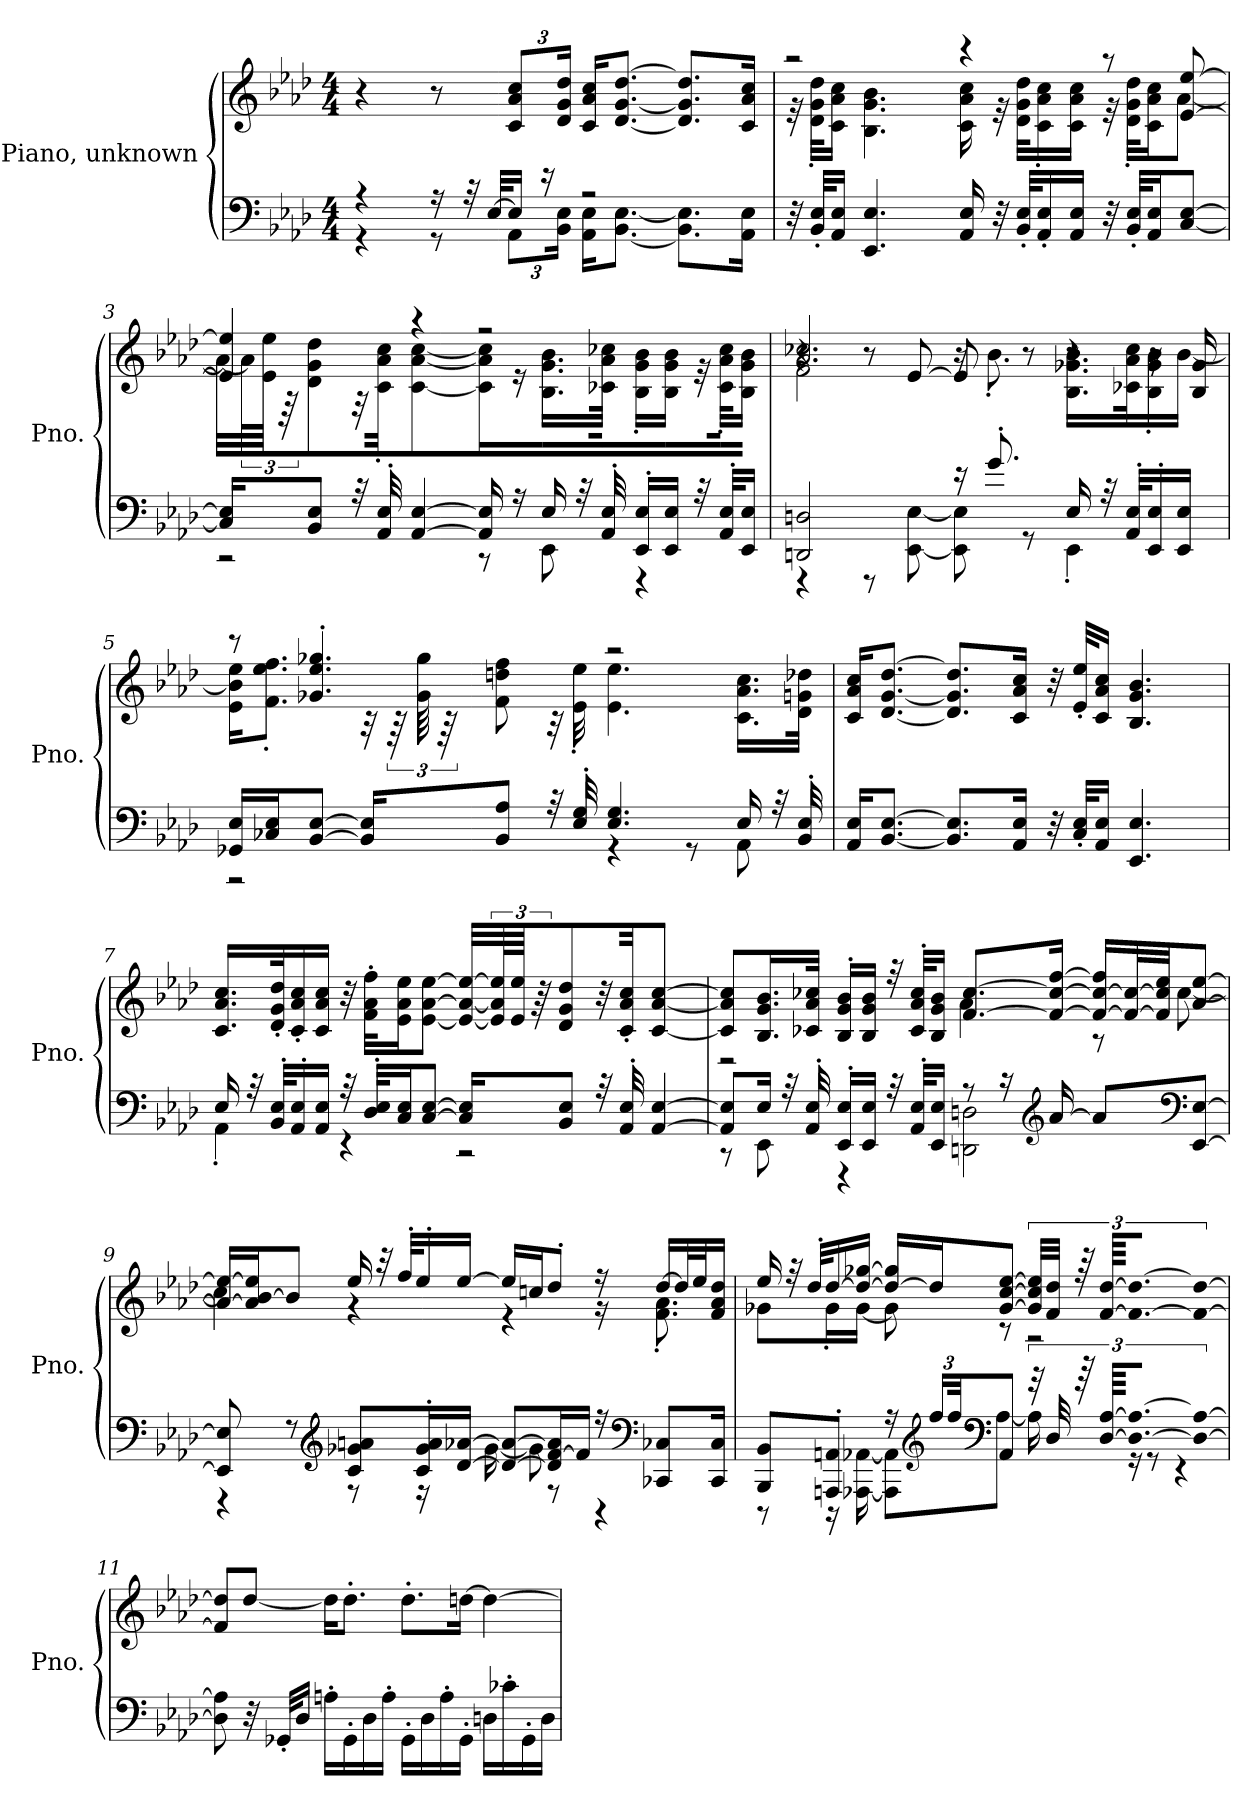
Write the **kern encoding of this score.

**kern	**kern
*part1	*part1
*staff2	*staff1
*I"Piano, unknown	*
*I'Pno.	*
*clefF4	*clefG2
*k[b-e-a-d-]	*k[b-e-a-d-]
*M4/4	*M4/4
*MM120	*MM120
=1	=1
*^	*
4r	4r	4r
16r	8r	8r
32r	.	.
[32E-/KLL	.	.
*	*Xbrackettup	*Xbrackettup
16E-/JJ]	12AA-\L	12c/ 12a-/ 12cc/L
16r	.	.
.	24BB-\ 24E-\Jk	24d-/ 24g/ 24dd-/Jk
2r	16AA-\ 16E-\KL	16c/ 16a-/ 16cc/KL
.	[8.BB-\ [8.E-\J	[8.d-/ [8.g/ [8.dd-/J
.	8.BB-\] 8.E-\]L	8.d-/] 8.g/] 8.dd-/]L
.	16AA-\ 16E-\Jk	16c/ 16a-/ 16cc/Jk
*v	*v	*
=2	=2
*	*^
32r	2r	32r
32BB-/' 32E-/'KLL	.	32d-\' 32g\' 32dd-\'KLL
16AA-/ 16E-/JJ	.	16c\ 16a-\ 16cc\JJ
4.EE-/ 4.E-/	.	4.B-\ 4.g\ 4.b-\
16AA-/ 16E-/	4r	16c\ 16a-\ 16cc\
32r	.	32r
32BB-/' 32E-/'KLL	.	32d-\ 32g\ 32dd-\KLL
16AA-/' 16E-/'	.	16c\' 16a-\' 16cc\'
16AA-/ 16E-/JJ	.	16c\ 16a-\ 16cc\JJ
32r	8r	32r
32BB-/' 32E-/'KLL	.	32d-\' 32g\' 32dd-\'KLL
16AA-/ 16E-/J	.	16c\ 16a-\ 16cc\J
[8C/ [8E-/J	[8e-/ [8ee-/	[8a-\J
!!LO:LB:g=z	!!
=3	=3	=3
*^	*	*
16C/] 16E-/]KL	2r	4e-/] 4ee-/]	32a-\LLL_
*	*	*	*brackettup
.	.	.	96a-\L]
.	.	.	96e-\ 96ee-\JJJJ
.	.	.	96r
8BB-/ 8E-/J	.	.	8d-\ 8g\ 8dd-\
32r	.	.	32r
32AA-/' 32E-/'	.	.	32c\' 32a-\' 32cc\'
[4AA-/ [4E-/	.	4r	[4c\ [4a-\ [4cc\
16AA-/] 16E-/]	8r	2r	16c\] 16a-\] 16cc\]
16r	.	.	16r
16E-/	8EE-\	.	16.B-\ 16.g\ 16.b-\LL
32r	.	.	.
32AA-/' 32E-/'	.	.	32c-X\ 32a-\ 32cc-X\JJk
16EE-/' 16E-/'LL	4r	.	16B-\' 16g\' 16b-\'LL
16EE-/ 16E-/JJ	.	.	16B-\ 16g\ 16b-\JJ
32r	.	.	32r
32AA-/' 32E-/'KLL	.	.	32c-\' 32a-\' 32cc-\'KLL
16EE-/ 16E-/JJ	.	.	16B-\ 16g\ 16b-\JJ
=4	=4	=4	=4
*	*	*	*^
2DDn/ 2Dn/	4r	2.a-/ 2.cc-X/	2f\	4r
.	8r	.	.	8r
.	[8EE-\ [8E-\	.	.	[8e-/
16r	8EE-\] 8E-\]	.	16r	8e-/]
8.g'/	.	.	8.b-'\	.
.	8r	.	.	8r
16E-/	4EE-'\	4r	16.B-\ 16.g-X\ 16.b-\LL	8r
32r	.	.	.	.
32AA-/' 32E-/'KLL	.	.	32c-X\ 32a-\ 32cc-\K	.
16EE-/' 16E-/'	.	.	16B-\' 16g-\' 16b-\'	16r
16EE-/ 16E-/JJ	.	.	[16b-\JJ	16B-/ 16g-/
*	*	*	*v	*v
!!LO:LB:g=z
=5	=5	=5	=5
16GG-X/ 16E-/LL	2r	8r	16e-\ 16b-\] 16ee-\KL
16C-X/ 16E-/J	.	.	8.f\' 8.ee-\' 8.ff\'J
[8BB-/ [8E-/J	.	4.g-X/' 4.ee-/' 4.gg-X/'	.
16BB-/] 16E-/]KL	.	.	32r
.	.	.	96r
.	.	.	96g-\ 96gg-\
.	.	.	96r
8BB-/ 8A-/J	.	.	8f\ 8ddn\ 8ff\
32r	.	.	32r
32E-/' 32G/'	.	.	32e-\' 32ee-\'
4.E-/ 4.G/	4r	2r	4.e-\ 4.ee-\
.	8r	.	.
16E-/	8AA-\	.	16.c\ 16.a-\ 16.cc\LL
32r	.	.	.
32BB-/' 32E-/'	.	.	32d-\ 32gn\ 32dd-X\JJk
*v	*v	*	*
*	*v	*v
=6	=6
16AA-/ 16E-/KL	16c/ 16a-/ 16cc/KL
[8.BB-/ [8.E-/J	[8.d-/ [8.g/ [8.dd-/J
8.BB-/] 8.E-/]L	8.d-/] 8.g/] 8.dd-/]L
16AA-/ 16E-/Jk	16c/ 16a-/ 16cc/Jk
32r	32r
32C/' 32E-/'KLL	32e-/' 32ee-/'KLL
16AA-/ 16E-/JJ	16c/ 16a-/ 16cc/JJ
4.EE-/ 4.E-/	4.B-/ 4.g/ 4.b-/
!!LO:LB:g=z
=7	=7
*^	*
16E-/	4AA-'\	16.c/ 16.a-/ 16.cc/LL
32r	.	.
32BB-/' 32E-/'KLL	.	32d-/' 32g/' 32dd-/'K
16AA-/' 16E-/'	.	16c/' 16a-/' 16cc/'
16AA-/ 16E-/JJ	.	16c/ 16a-/ 16cc/JJ
32r	4r	32r
32D-/' 32E-/'KLL	.	32f\' 32a-\' 32ff\'KLL
16C/ 16E-/J	.	16e-\ 16a-\ 16ee-\J
[8C/ [8E-/J	.	[8e-\ [8a-\ [8ee-\J
16C/] 16E-/]KL	2r	32e-/_ 32a-/_ 32ee-/_LLL
.	.	96e-/] 96a-/] 96ee-/]L
.	.	96e-/ 96ee-/JJJJ
.	.	96r
8BB-/ 8E-/J	.	8d-/ 8g/ 8dd-/
32r	.	32r
32AA-/' 32E-/'	.	32c/' 32a-/' 32cc/'
[4AA-/ [4E-/	.	[4c/ [4a-/ [4cc/
!!LO:LB:g=z
=8	=8	=8
*	*	*^
8AA-/] 8E-/]L	8r	8c/] 8a-/] 8cc/]L	2r
16E-/Jk	8EE-\	16.B-/ 16.g/ 16.b-/L	.
32r	.	.	.
32AA-/' 32E-/'	.	32c-X/ 32a-/ 32cc-X/JJk	.
16EE-/' 16E-/'LL	4r	16B-/' 16g/' 16b-/'LL	.
16EE-/ 16E-/JJ	.	16B-/ 16g/ 16b-/JJ	.
32r	.	32r	.
32AA-/' 32E-/'KLL	.	32c-/' 32a-/' 32cc-/'KLL	.
16EE-/ 16E-/JJ	.	16B-/ 16g/ 16b-/JJ	.
8r	2DDn\ 2Dn\	[8.f/ [8.cc-/L	4a-\
16r	.	.	.
*clefG2	*	*	*
[16a-/	.	16f/_ 16cc-/_ [16ff/Jk	.
8a-/L]	.	16f/_ 16cc-/_ 16ff/]LL	8r
.	.	32f/_ 32cc-/_L	.
.	.	32f/] 32cc-/] 32ee-/JJ	.
*clefF4	*	*	*
[8EE-/ [8E-/J	.	[8a-/ [8ee-/J	[8cc-\
!!LO:LB:g=z	!!
=9	=9	=9	=9
8EE-/] 8E-/]	4r	16a-/_ 16ee-/_LL	4cc-\]
.	.	16a-/] [16b-/ 16ee-/]J	.
8r	.	8b-/J]	.
*clefG2	*	*	*
8c/ 8g-X/ 8an/L	8r	16ee-/	4r
.	.	32r	.
.	.	32ff'/KLL	.
16c/' 16g-/' 16a/'L	16r	16ee-'/	.
[16d-/ [16a-X/JJ	[16g-\	[16ee-/JJ	.
8d-/_ 8a-/_L	8g-\]	16ee-/LL]	4r
.	.	16ccn/J	.
16d-/] [16f/ 16a-/]L	8r	8dd-'/J	.
16f/JJ]	.	.	.
16r	4r	16r	16r
*clefF4	*	*	*
8CC-X/ 8C-X/L	.	[16dd-/LL	8.f\' 8.a-\'
.	.	32dd-/L]	.
.	.	32ee-/J	.
16CC-/ 16C-/Jk	.	16f/ 16a-/ 16dd-/JJ	.
!!LO:PB:g=z	!!
=10	=10	=10	=10
8BBB-/ 8BB-/L	8r	16ee-/	8g-X\L
.	.	32r	.
.	.	32dd-'/KLL	.
8AAAn/' 8AAn/'J	16r	[16dd-/	16g-'\L
.	[16AAA-X\ [16AA-X\	16dd-/_ [16gg-X/JJ	[16g-\JJ
16r	8AAA-\] 8AA-\]L	16dd-/_ 16gg-/]LL	8g-\]
*clefG2	*	*	*
24ff/LL	.	16dd-/J]	.
48ff/JK	.	.	.
*clefF4	*	*	*
8AA-/J	[8A-\J	[8g-/ [8cc/ [8ee-/J	8r
*brackettup	*	*	*
48r	16A-\]	48g-/] 48cc/] 48ee-/]LLL	2r
48D-/	.	48f/ 48dd-/JJJ	.
96r	.	96r	.
[96D-/ [96A-/KKKL	.	[96f/ [96dd-/KKKL	.
8.D-/_ 8.A-/_J	16r	8.f/_ 8.dd-/_J	.
.	8r	.	.
4D-/_ 4A-/_	4r	4f/_ 4dd-/_	.
*v	*v	*	*
*	*v	*v
=11	=11
8D-\] 8A-\]	8f/] 8dd-/]L
32r	[8dd-/J
32GG-X'/KLL	.
16D-/JJ	.
16An'\LL	16dd-\KL]
16GG-'\	8.dd-'\J
16D-\	.
16A'\JJ	.
16GG-'\LL	8.dd-'\L
16D-\	.
16A'\	.
16GG-'\JJ	[16ddn\Jk
16Dn\LL	4dd\_
16c-X'\	.
16GG-'\	.
16D\JJ	.
=	=
*-	*-
